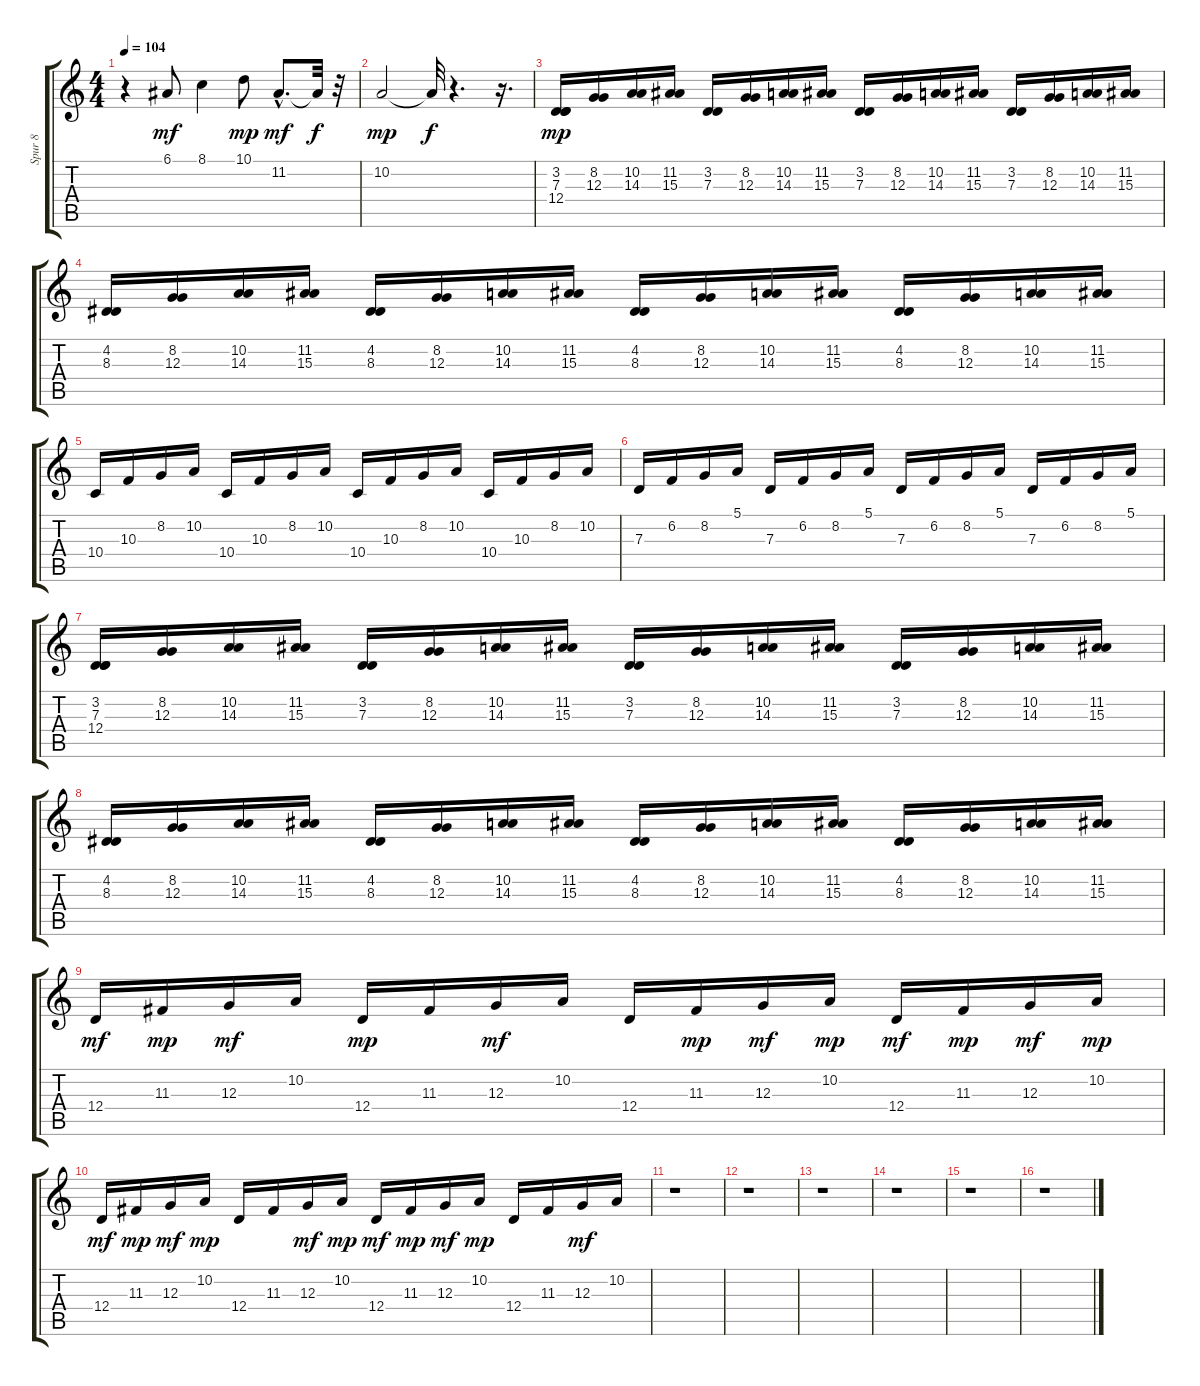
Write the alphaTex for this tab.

\track ("Spur 8" "Spur 8") {instrument electricpiano2}
\staff {score tabs}
\tuning (E4 B3 G3 D3 A2 E2) {hide}
\ts (4 4)
\tempo 104
\clef g2
\ks c
r.4{dy f} 6.1.8{dy mf} 8.1.4 10.1.8{dy mp} 11.2{hac}.8{d dy mf} 11.2{t}.32{dy f} r.32 |
10.2.2{dy mp} 10.2{t}.32{dy f} r.4{d} r.16{d} |
(3.2 7.3 12.4).16{dy mp} (8.2 12.3).16 (10.2 14.3).16 (11.2 15.3).16 (3.2 7.3).16 (8.2 12.3).16 (10.2 14.3).16 (11.2 15.3).16 (3.2 7.3).16 (8.2 12.3).16 (10.2 14.3).16 (11.2 15.3).16 (3.2 7.3).16 (8.2 12.3).16 (10.2 14.3).16 (11.2 15.3).16 |
(4.2 8.3).16 (8.2 12.3).16 (10.2 14.3).16 (11.2 15.3).16 (4.2 8.3).16 (8.2 12.3).16 (10.2 14.3).16 (11.2 15.3).16 (4.2 8.3).16 (8.2 12.3).16 (10.2 14.3).16 (11.2 15.3).16 (4.2 8.3).16 (8.2 12.3).16 (10.2 14.3).16 (11.2 15.3).16 |
10.4.16 10.3.16 8.2.16 10.2.16 10.4.16 10.3.16 8.2.16 10.2.16 10.4.16 10.3.16 8.2.16 10.2.16 10.4.16 10.3.16 8.2.16 10.2.16 |
7.3.16 6.2.16 8.2.16 5.1.16 7.3.16 6.2.16 8.2.16 5.1.16 7.3.16 6.2.16 8.2.16 5.1.16 7.3.16 6.2.16 8.2.16 5.1.16 |
(3.2 7.3 12.4).16 (8.2 12.3).16 (10.2 14.3).16 (11.2 15.3).16 (3.2 7.3).16 (8.2 12.3).16 (10.2 14.3).16 (11.2 15.3).16 (3.2 7.3).16 (8.2 12.3).16 (10.2 14.3).16 (11.2 15.3).16 (3.2 7.3).16 (8.2 12.3).16 (10.2 14.3).16 (11.2 15.3).16 |
(4.2 8.3).16 (8.2 12.3).16 (10.2 14.3).16 (11.2 15.3).16 (4.2 8.3).16 (8.2 12.3).16 (10.2 14.3).16 (11.2 15.3).16 (4.2 8.3).16 (8.2 12.3).16 (10.2 14.3).16 (11.2 15.3).16 (4.2 8.3).16 (8.2 12.3).16 (10.2 14.3).16 (11.2 15.3).16 |
12.4.16{dy mf} 11.3.16{dy mp} 12.3.16{dy mf} 10.2.16 12.4.16{dy mp} 11.3.16 12.3.16{dy mf} 10.2.16 12.4.16 11.3.16{dy mp} 12.3.16{dy mf} 10.2.16{dy mp} 12.4.16{dy mf} 11.3.16{dy mp} 12.3.16{dy mf} 10.2.16{dy mp} |
12.4.16{dy mf} 11.3.16{dy mp} 12.3.16{dy mf} 10.2.16{dy mp} 12.4.16 11.3.16 12.3.16{dy mf} 10.2.16{dy mp} 12.4.16{dy mf} 11.3.16{dy mp} 12.3.16{dy mf} 10.2.16{dy mp} 12.4.16 11.3.16 12.3.16{dy mf} 10.2.16 |
r.1 |
r.1 |
r.1 |
r.1 |
r.1 |
r.1
